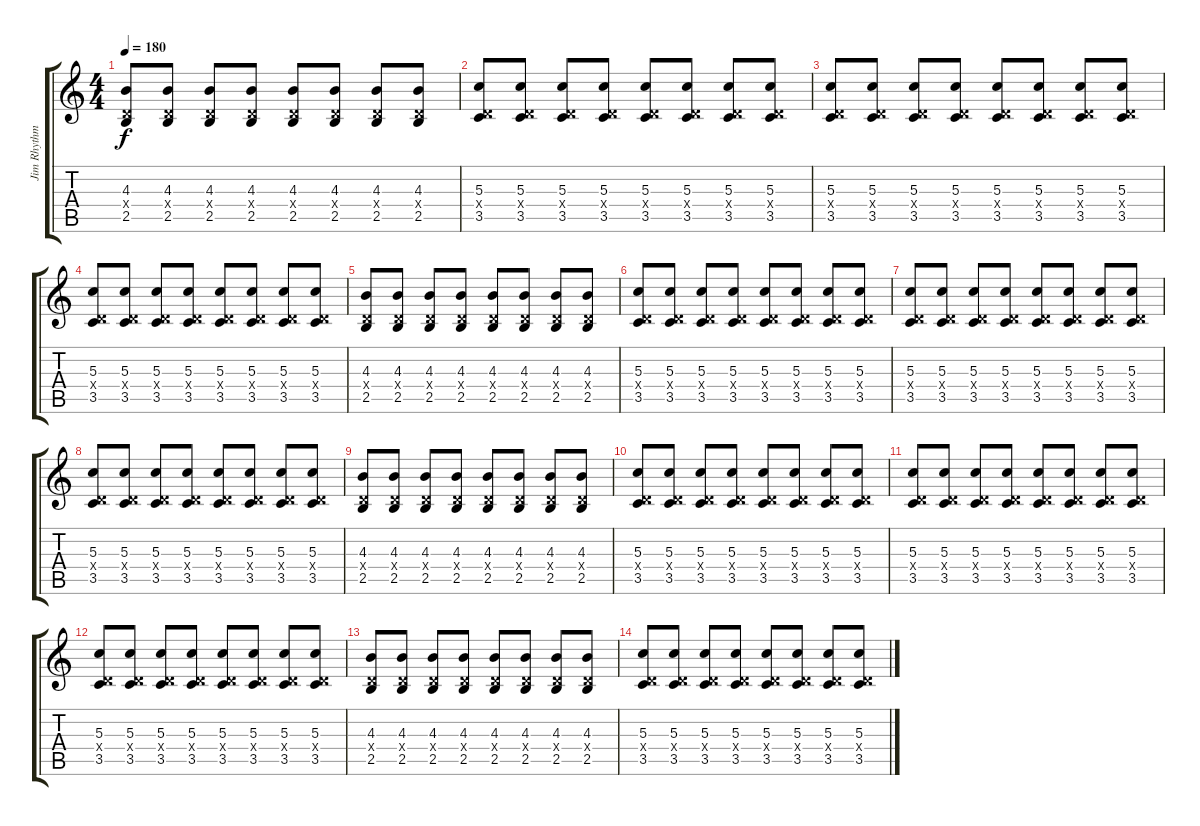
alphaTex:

\track ("Jim Rhythm 1" "Jim Rhythm") {instrument distortionguitar}
\staff {score tabs}
\tuning (E4 B3 G3 D3 A2 E2) {hide}
\ts (4 4)
\tempo 180
\clef g2
\ks c
(4.3 0.4{x} 2.5).8{dy f} (4.3 0.4{x} 2.5).8 (4.3 0.4{x} 2.5).8 (4.3 0.4{x} 2.5).8 (4.3 0.4{x} 2.5).8 (4.3 0.4{x} 2.5).8 (4.3 0.4{x} 2.5).8 (4.3 0.4{x} 2.5).8 |
(5.3 0.4{x} 3.5).8 (5.3 0.4{x} 3.5).8 (5.3 0.4{x} 3.5).8 (5.3 0.4{x} 3.5).8 (5.3 0.4{x} 3.5).8 (5.3 0.4{x} 3.5).8 (5.3 0.4{x} 3.5).8 (5.3 0.4{x} 3.5).8 |
(5.3 0.4{x} 3.5).8 (5.3 0.4{x} 3.5).8 (5.3 0.4{x} 3.5).8 (5.3 0.4{x} 3.5).8 (5.3 0.4{x} 3.5).8 (5.3 0.4{x} 3.5).8 (5.3 0.4{x} 3.5).8 (5.3 0.4{x} 3.5).8 |
(5.3 0.4{x} 3.5).8 (5.3 0.4{x} 3.5).8 (5.3 0.4{x} 3.5).8 (5.3 0.4{x} 3.5).8 (5.3 0.4{x} 3.5).8 (5.3 0.4{x} 3.5).8 (5.3 0.4{x} 3.5).8 (5.3 0.4{x} 3.5).8 |
(4.3 0.4{x} 2.5).8 (4.3 0.4{x} 2.5).8 (4.3 0.4{x} 2.5).8 (4.3 0.4{x} 2.5).8 (4.3 0.4{x} 2.5).8 (4.3 0.4{x} 2.5).8 (4.3 0.4{x} 2.5).8 (4.3 0.4{x} 2.5).8 |
(5.3 0.4{x} 3.5).8 (5.3 0.4{x} 3.5).8 (5.3 0.4{x} 3.5).8 (5.3 0.4{x} 3.5).8 (5.3 0.4{x} 3.5).8 (5.3 0.4{x} 3.5).8 (5.3 0.4{x} 3.5).8 (5.3 0.4{x} 3.5).8 |
(5.3 0.4{x} 3.5).8 (5.3 0.4{x} 3.5).8 (5.3 0.4{x} 3.5).8 (5.3 0.4{x} 3.5).8 (5.3 0.4{x} 3.5).8 (5.3 0.4{x} 3.5).8 (5.3 0.4{x} 3.5).8 (5.3 0.4{x} 3.5).8 |
(5.3 0.4{x} 3.5).8 (5.3 0.4{x} 3.5).8 (5.3 0.4{x} 3.5).8 (5.3 0.4{x} 3.5).8 (5.3 0.4{x} 3.5).8 (5.3 0.4{x} 3.5).8 (5.3 0.4{x} 3.5).8 (5.3 0.4{x} 3.5).8 |
(4.3 0.4{x} 2.5).8 (4.3 0.4{x} 2.5).8 (4.3 0.4{x} 2.5).8 (4.3 0.4{x} 2.5).8 (4.3 0.4{x} 2.5).8 (4.3 0.4{x} 2.5).8 (4.3 0.4{x} 2.5).8 (4.3 0.4{x} 2.5).8 |
(5.3 0.4{x} 3.5).8 (5.3 0.4{x} 3.5).8 (5.3 0.4{x} 3.5).8 (5.3 0.4{x} 3.5).8 (5.3 0.4{x} 3.5).8 (5.3 0.4{x} 3.5).8 (5.3 0.4{x} 3.5).8 (5.3 0.4{x} 3.5).8 |
(5.3 0.4{x} 3.5).8 (5.3 0.4{x} 3.5).8 (5.3 0.4{x} 3.5).8 (5.3 0.4{x} 3.5).8 (5.3 0.4{x} 3.5).8 (5.3 0.4{x} 3.5).8 (5.3 0.4{x} 3.5).8 (5.3 0.4{x} 3.5).8 |
(5.3 0.4{x} 3.5).8 (5.3 0.4{x} 3.5).8 (5.3 0.4{x} 3.5).8 (5.3 0.4{x} 3.5).8 (5.3 0.4{x} 3.5).8 (5.3 0.4{x} 3.5).8 (5.3 0.4{x} 3.5).8 (5.3 0.4{x} 3.5).8 |
(4.3 0.4{x} 2.5).8 (4.3 0.4{x} 2.5).8 (4.3 0.4{x} 2.5).8 (4.3 0.4{x} 2.5).8 (4.3 0.4{x} 2.5).8 (4.3 0.4{x} 2.5).8 (4.3 0.4{x} 2.5).8 (4.3 0.4{x} 2.5).8 |
(5.3 0.4{x} 3.5).8 (5.3 0.4{x} 3.5).8 (5.3 0.4{x} 3.5).8 (5.3 0.4{x} 3.5).8 (5.3 0.4{x} 3.5).8 (5.3 0.4{x} 3.5).8 (5.3 0.4{x} 3.5).8 (5.3 0.4{x} 3.5).8
